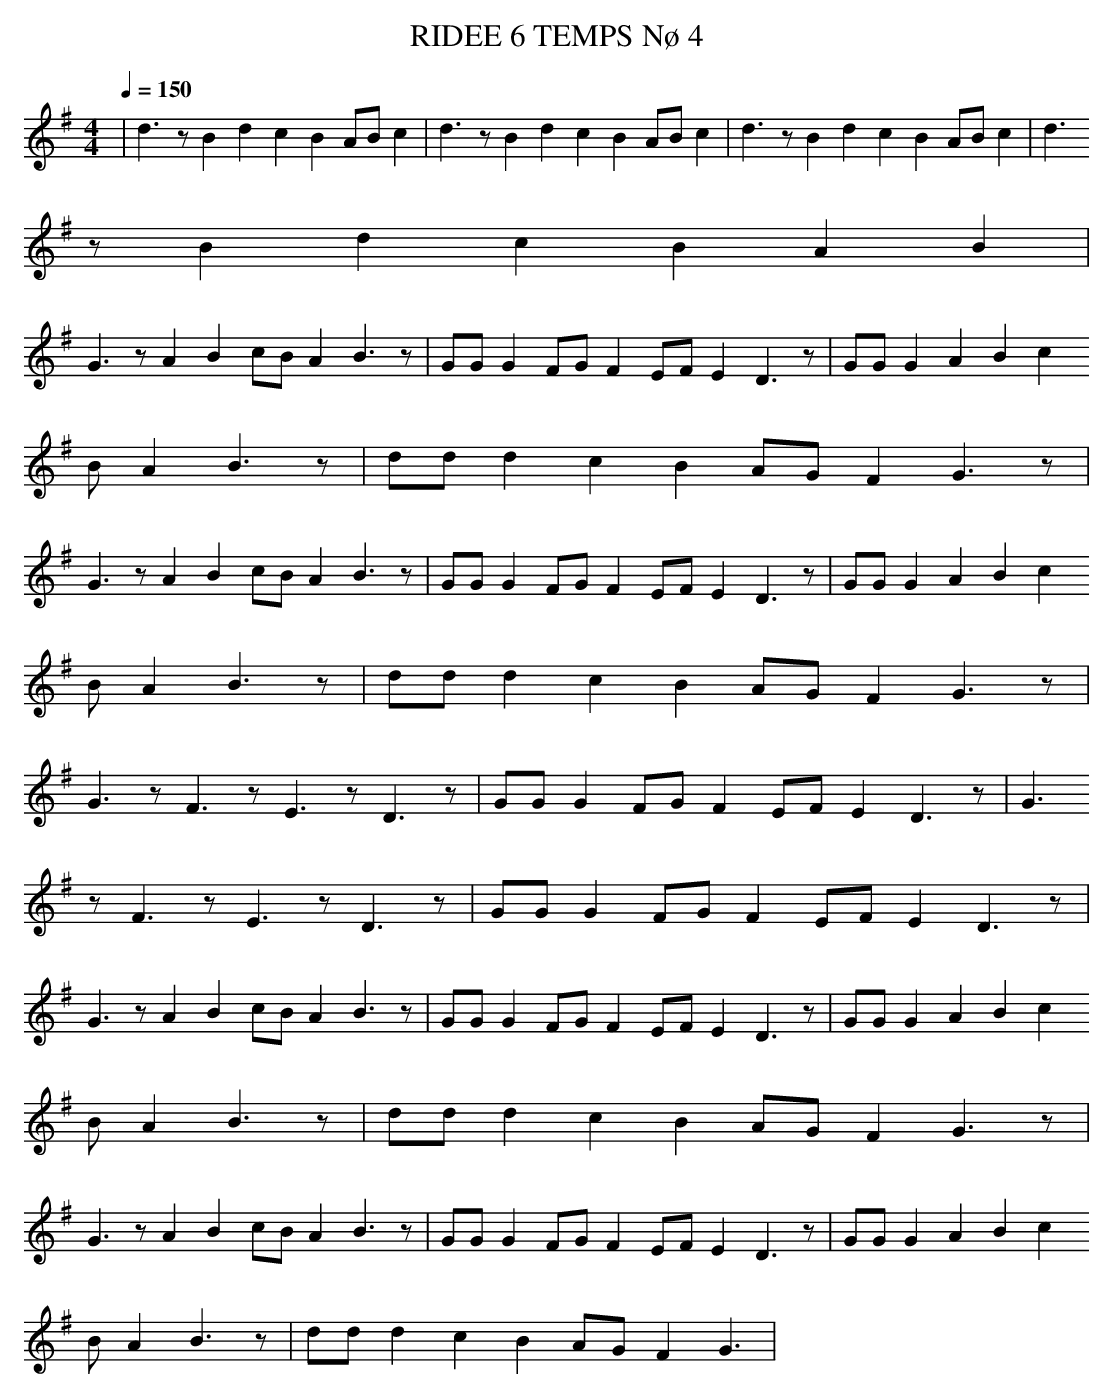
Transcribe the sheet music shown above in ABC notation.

X:1
T:RIDEE 6 TEMPS Nø 4
M:4/4
L:1/4
Q:1/4=150
K:G
|d3/2 z/2 Bd cBA/2B/2c|d3/2 z/2 Bd cBA/2B/2c|d3/2 z/2 Bd cBA/2B/2c|d3/2
z/2 Bd cBAB|
G3/2 z/2 AB c/2B/2AB3/2 z/2 |G/2G/2GF/2G/2F E/2F/2ED3/2 z/2 |G/2G/2GAB c
/2B/2AB3/2 z/2 |d/2d/2dcB A/2G/2FG3/2 z/2 |
G3/2 z/2 AB c/2B/2AB3/2 z/2 |G/2G/2GF/2G/2F E/2F/2ED3/2 z/2 |G/2G/2GAB c
/2B/2AB3/2 z/2 |d/2d/2dcB A/2G/2FG3/2 z/2 |
G3/2 z/2 F3/2 z/2 E3/2 z/2 D3/2 z/2 |G/2G/2GF/2G/2F E/2F/2ED3/2 z/2 |G3/
2 z/2 F3/2 z/2 E3/2 z/2 D3/2 z/2 |G/2G/2GF/2G/2F E/2F/2ED3/2 z/2 |
G3/2 z/2 AB c/2B/2AB3/2 z/2 |G/2G/2GF/2G/2F E/2F/2ED3/2 z/2 |G/2G/2GAB c
/2B/2AB3/2 z/2 |d/2d/2dcB A/2G/2FG3/2 z/2 |
G3/2 z/2 AB c/2B/2AB3/2 z/2 |G/2G/2GF/2G/2F E/2F/2ED3/2 z/2 |G/2G/2GAB c
/2B/2AB3/2 z/2 |d/2d/2dcB A/2G/2FG3/2|
